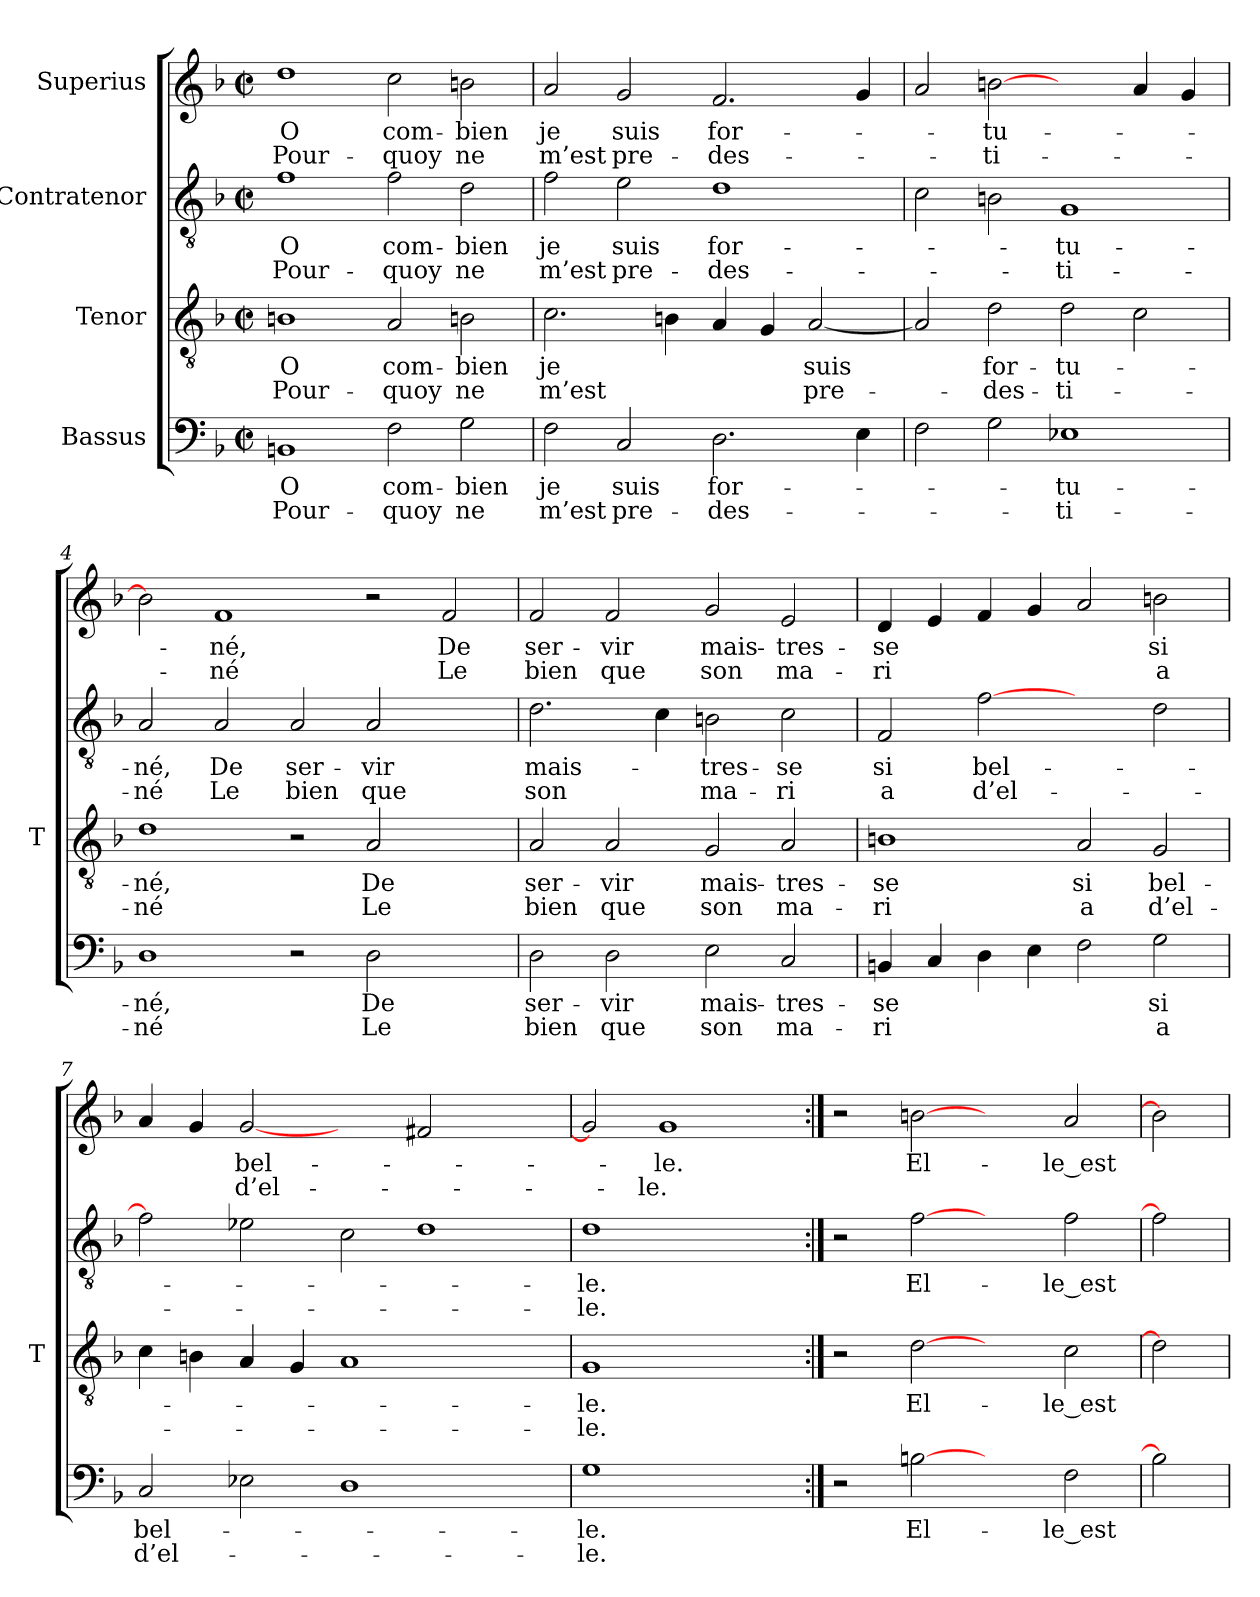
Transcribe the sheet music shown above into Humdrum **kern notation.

**kern	**text	**text	**kern	**text	**text	**kern	**text	**text	**kern	**text	**text
*part4	*part4	*part4	*part3	*part3	*part3	*part2	*part2	*part2	*part1	*part1	*part1
*staff4	*staff4	*staff4	*staff3	*staff3	*staff3	*staff2	*staff2	*staff2	*staff1	*staff1	*staff1
*I"Bassus	*	*	*I"Tenor	*	*	*I"Contratenor	*	*	*I"Superius	*	*
*	*	*	*I'T	*	*	*	*	*	*	*	*
*clefF4	*	*	*clefGv2	*	*	*clefGv2	*	*	*clefG2	*	*
*k[b-]	*	*	*k[b-]	*	*	*k[b-]	*	*	*k[b-]	*	*
*F:	*	*	*F:	*	*	*F:	*	*	*F:	*	*
*M2/2	*	*	*M2/2	*	*	*M2/2	*	*	*M2/2	*	*
*met(c|)	*	*	*met(c|)	*	*	*met(c|)	*	*	*met(c|)	*	*
=1	=1	=1	=1	=1	=1	=1	=1	=1	=1	=1	=1
1BB	-O	Pour-	1Bn	-O	Pour-	1f	-O	Pour-	1dd	-O	Pour-
2F	com-	-quoy	2A	com-	-quoy	2f	com-	-quoy	2cc	com-	-quoy
2G	-bien	-ne	2Bn	-bien	-ne	2d	-bien	-ne	2b	-bien	-ne
=2	=2	=2	=2	=2	=2	=2	=2	=2	=2	=2	=2
2F	-je	-m’est	2.c	-je	-m’est	2f	-je	-m’est	2a	-je	-m’est
2C	-suis	pre-	.	.	.	2e	-suis	pre-	2g	-suis	pre-
.	.	.	4Bn	.	.	.	.	.	.	.	.
2.D	for-	des-	4A	.	.	1d	for-	des-	2.f	for-	des-
.	.	.	4G	.	.	.	.	.	.	.	.
.	.	.	[2A	-suis	pre-	.	.	.	.	.	.
4E	.	.	.	.	.	.	.	.	4g	.	.
=3	=3	=3	=3	=3	=3	=3	=3	=3	=3	=3	=3
2F	.	.	2A]	.	.	2c	.	.	2a	.	.
2G	.	.	2d	for-	des-	2B	.	.	[2b	tu-	ti-
1E-X	tu-	ti-	2d	tu-	ti-	1G	tu-	ti-	2ryy	.	.
.	.	.	2c	.	.	.	.	.	4a	.	.
.	.	.	.	.	.	.	.	.	4g	.	.
=4	=4	=4	=4	=4	=4	=4	=4	=4	=4	=4	=4
1D	-né,	-né	1d	-né,	-né	2A	-né,	-né	2b]	.	.
.	.	.	.	.	.	2A	-De	-Le	1f	-né,	-né
2r	.	.	2r	.	.	2A	ser-	-bien	.	.	.
2D	-De	-Le	2A	-De	-Le	2A	-vir	-que	2r	.	.
2ryy	.	.	2ryy	.	.	2ryy	.	.	2f	-De	-Le
!!LO:LB:g=z
=5	=5	=5	=5	=5	=5	=5	=5	=5	=5	=5	=5
2D	ser-	-bien	2A	ser-	-bien	2.d	mais-	-son	2f	ser-	-bien
2D	-vir	-que	2A	-vir	-que	.	.	.	2f	-vir	-que
.	.	.	.	.	.	4c	.	.	.	.	.
2E	mais-	-son	2G	mais-	-son	2B	tres-	ma-	2g	mais-	-son
2C	tres-	ma-	2A	tres-	ma-	2c	-se	-ri	2e	tres-	ma-
=6	=6	=6	=6	=6	=6	=6	=6	=6	=6	=6	=6
4BB	-se	-ri	1Bn	-se	-ri	2F	-si	-a	4d	-se	-ri
4C	.	.	.	.	.	.	.	.	4e	.	.
4D	.	.	.	.	.	[2f	bel-	d’el-	4f	.	.
4E	.	.	.	.	.	.	.	.	4g	.	.
2F	.	.	2A	-si	-a	2ryy	.	.	2a	.	.
2G	-si	-a	2G	bel-	d’el-	2d	.	.	2b	-si	-a
=7	=7	=7	=7	=7	=7	=7	=7	=7	=7	=7	=7
2C	bel-	d’el-	4c	.	.	2f]	.	.	4a	.	.
.	.	.	4Bn	.	.	.	.	.	4g	.	.
2E-X	.	.	4A	.	.	2e-X	.	.	[2g	bel-	d’el-
.	.	.	4G	.	.	.	.	.	.	.	.
1D	.	.	1A	.	.	2c	.	.	2ryy	.	.
.	.	.	.	.	.	1d	.	.	2f#X	.	.
2ryy	.	.	2ryy	.	.	.	.	.	2ryy	.	.
=8	=8	=8	=8	=8	=8	=8	=8	=8	=8	=8	=8
1G	-le.	-le.	1G	-le.	-le.	1d	-le.	-le.	2g]	.	.
.	.	.	.	.	.	.	.	.	1g	-le.	-le.
2ryy	.	.	2ryy	.	.	2ryy	.	.	.	.	.
!!LO:PB:g=z
=9:|!	=9:|!	=9:|!	=9:|!	=9:|!	=9:|!	=9:|!	=9:|!	=9:|!	=9:|!	=9:|!	=9:|!
2r	.	.	2r	.	.	2r	.	.	2r	.	.
[2B	El-	.	[2d	El-	.	[2f	El-	.	[2b	El-	.
2ryy	.	.	2ryy	.	.	2ryy	.	.	2ryy	.	.
2F	-le_est	.	2c	-le_est	.	2f	-le_est	.	2a	-le_est	.
=10	=10	=10	=10	=10	=10	=10	=10	=10	=10	=10	=10
2B]	.	.	2d]	.	.	2f]	.	.	2b]	.	.
=	=	=	=	=	=	=	=	=	=	=	=
*-	*-	*-	*-	*-	*-	*-	*-	*-	*-	*-	*-
